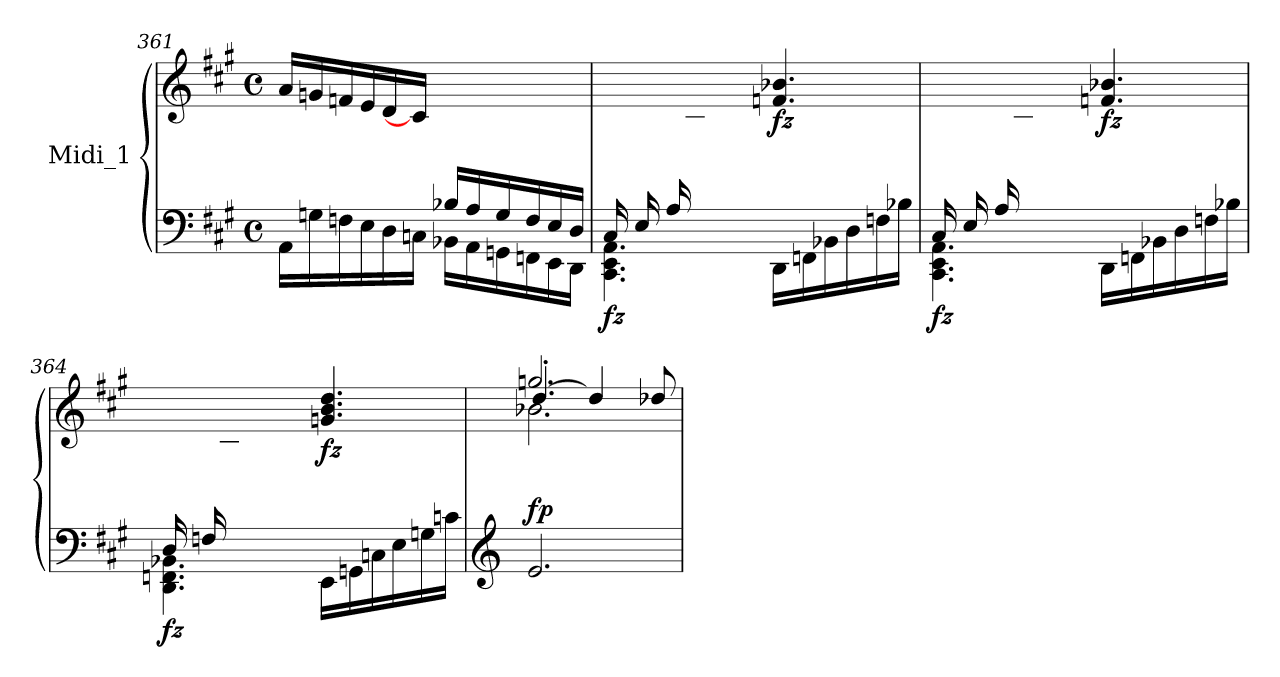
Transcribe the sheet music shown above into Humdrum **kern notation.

**kern	**kern	**dynam
*part1	*part1	*part1
*staff2	*staff1	*staff1/2
*I"Midi_1	*	*
!!LO:LB:g=z
*clefF4	*clefG2	*
*k[f#c#g#]	*k[f#c#g#]	*
*A:	*A:	*
*M4/4	*M4/4	*
*met(c)	*met(c)	*
*MM85	*MM85	*
=361	=361	=361
*^	*	*
16AA\LL	4ryy	16a/LL	.
16Gn\	.	16gn/	.
16Fn\	.	16fn/	.
16E\	.	16e/	.
16D\	8ryy	16d/	.
16Cn\JJ	.	16cn/JJ]	.
16B-X/LL	16BB-X\LL	8ryy	.
16A/	16AA\	.	.
16G/	16GGn\	4ryy	.
16F/	16FFn\	.	.
16E/	16EE\	.	.
16D/JJ	16DD\JJ	.	.
=362	=362	=362	=362
*	*^	*	*
!	!	!	!	!LO:DY:b=2
16C#i/LL	4.CC#i\ 4.EE\ 4.AA\	2ryy	8.ryy	fz
16E/	.	.	.	.
16A/	.	.	.	.
2ryy	.	.	16c#\	.
.	.	.	16e\	.
.	.	.	16a\JJ	.
!	!	!	!	!LO:DY:b
.	16DD\LL	.	4.fn/ 4.b-X/	fz
.	16FFn\	.	.	.
.	16BB-X\	4ryy	.	.
.	16D\	.	.	.
.	16Fn\	.	.	.
16ryy	16B-X\JJ	.	.	.
=363	=363	=363	=363	=363
!	!	!	!	!LO:DY:b=2
16C#/LL	4.CC#\ 4.EE\ 4.AA\	2ryy	8.ryy	fz
16E/	.	.	.	.
16A/	.	.	.	.
2ryy	.	.	16c#\	.
.	.	.	16e\	.
.	.	.	16a\JJ	.
!	!	!	!	!LO:DY:b
.	16DD\LL	.	4.fn/ 4.b-X/	fz
.	16FFn\	.	.	.
.	16BB-X\	4ryy	.	.
.	16D\	.	.	.
.	16Fn\	.	.	.
16ryy	16B-X\JJ	.	.	.
!!LO:LB:g=z
=364	=364	=364	=364	=364
!	!	!	!	!LO:DY:b=2
16D/LL	4.DD\ 4.FFn\ 4.BB-X\	2ryy	8ryy	fz
16Fn/	.	.	.	.
2ryy	.	.	16B-X\	.
.	.	.	16d\	.
.	.	.	16fn\	.
.	.	.	16b-X\JJ	.
!	!	!	!	!LO:DY:b
.	16EE\LL	.	4.gn/ 4.b-/ 4.dd/	fz
.	16GGn\	.	.	.
.	16Cn\	4ryy	.	.
.	16E\	.	.	.
8ryy	16Gn\	.	.	.
.	16cn\JJ	.	.	.
*v	*v	*v	*	*
!!LO:LB:g=z
=365	=365	=365
*clefG2	*	*
*	*MM85	*
*^	*^	*
*	*	*	*^	*
!	!	!	!	!	!LO:DY:a=2
2.e/	2ryy	2.ggn/	2.b-X\	[4.dd'/	fp
.	.	.	.	4dd/]	.
.	4ryy	.	.	.	.
.	.	.	.	8dd-X/	.
*v	*v	*	*	*	*
*	*v	*v	*v	*
=	=	=
*-	*-	*-
